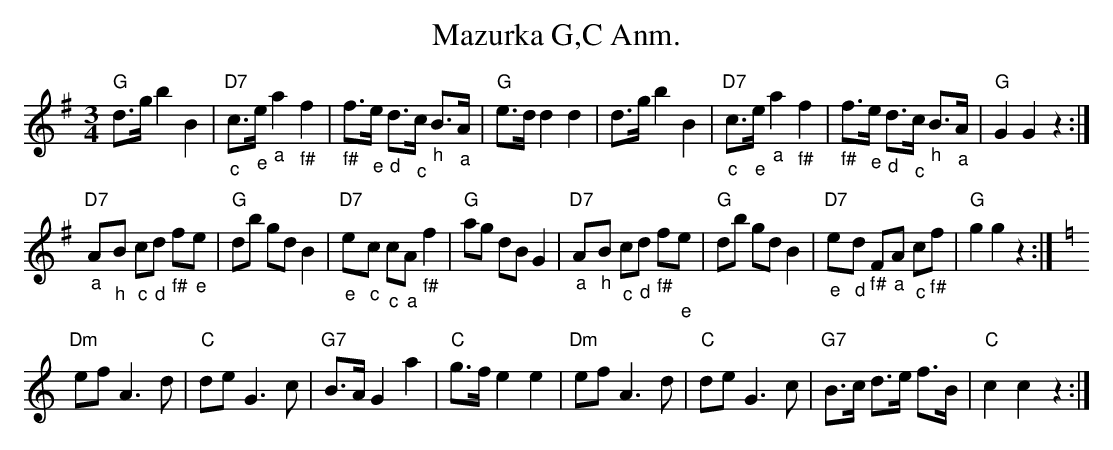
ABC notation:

X:1
T: Mazurka G,C Anm.
M:3/4
L:1/8
K:G
"G"d>g b2B2 | "D7""_c"c>"_e"e "_a"a2"_f#"f2 | "_f#"f>"_e"e "_d"d>"_c"c "_h"B>"_a"A | "G"e>d d2d2 | \
   d>g b2B2 | "D7""_c"c>"_e"e "_a"a2"_f#"f2 | "_f#"f>"_e"e "_d"d>"_c"c "_h"B>"_a"A | "G"G2G2 z2 :|
"D7""_a"A"_h"B "_c"c"_d"d "_f#"f"_e"e | "G"db gd B2 | "D7""_e"e"_c"c "_c"c"_a"A "_f#"f2 | "G"ag dB G2 | \
"D7""_a"A"_h"B "_c"c"_d"d "_f#"f"_e"e | "G"db gd B2 | "D7""_e"e"_d"d "_f#"F"_a"A "_c"c"_f#"f | "G"g2g2z2 :| [K:C]
"Dm"ef A3d | "C"de G3c | "G7"B>A G2 a2 | "C"g>f e2e2 | \
"Dm"ef A3d | "C"de G3c | "G7"B>c d>e f>B | "C"c2c2 z2 :|
